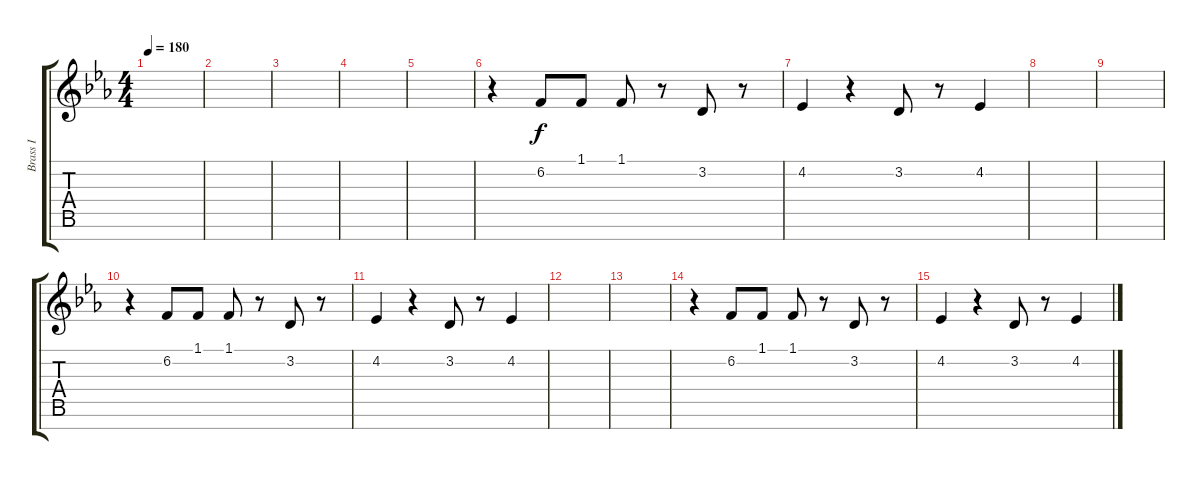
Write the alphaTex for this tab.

\track ("Brass I" "Brass I") {instrument frenchhorn}
\staff {score tabs}
\tuning (E4 B3 G3 D3 A2 E2 B1) {hide}
\ts (4 4)
\tempo 180
\clef g2
\ks eb
|
|
|
|
|
r.4 6.2.8 1.1.8 1.1.8 r.8 3.2.8 r.8 |
4.2.4 r.4 3.2.8 r.8 4.2.4 |
|
|
r.4 6.2.8 1.1.8 1.1.8 r.8 3.2.8 r.8 |
4.2.4 r.4 3.2.8 r.8 4.2.4 |
|
|
r.4 6.2.8 1.1.8 1.1.8 r.8 3.2.8 r.8 |
4.2.4 r.4 3.2.8 r.8 4.2.4
